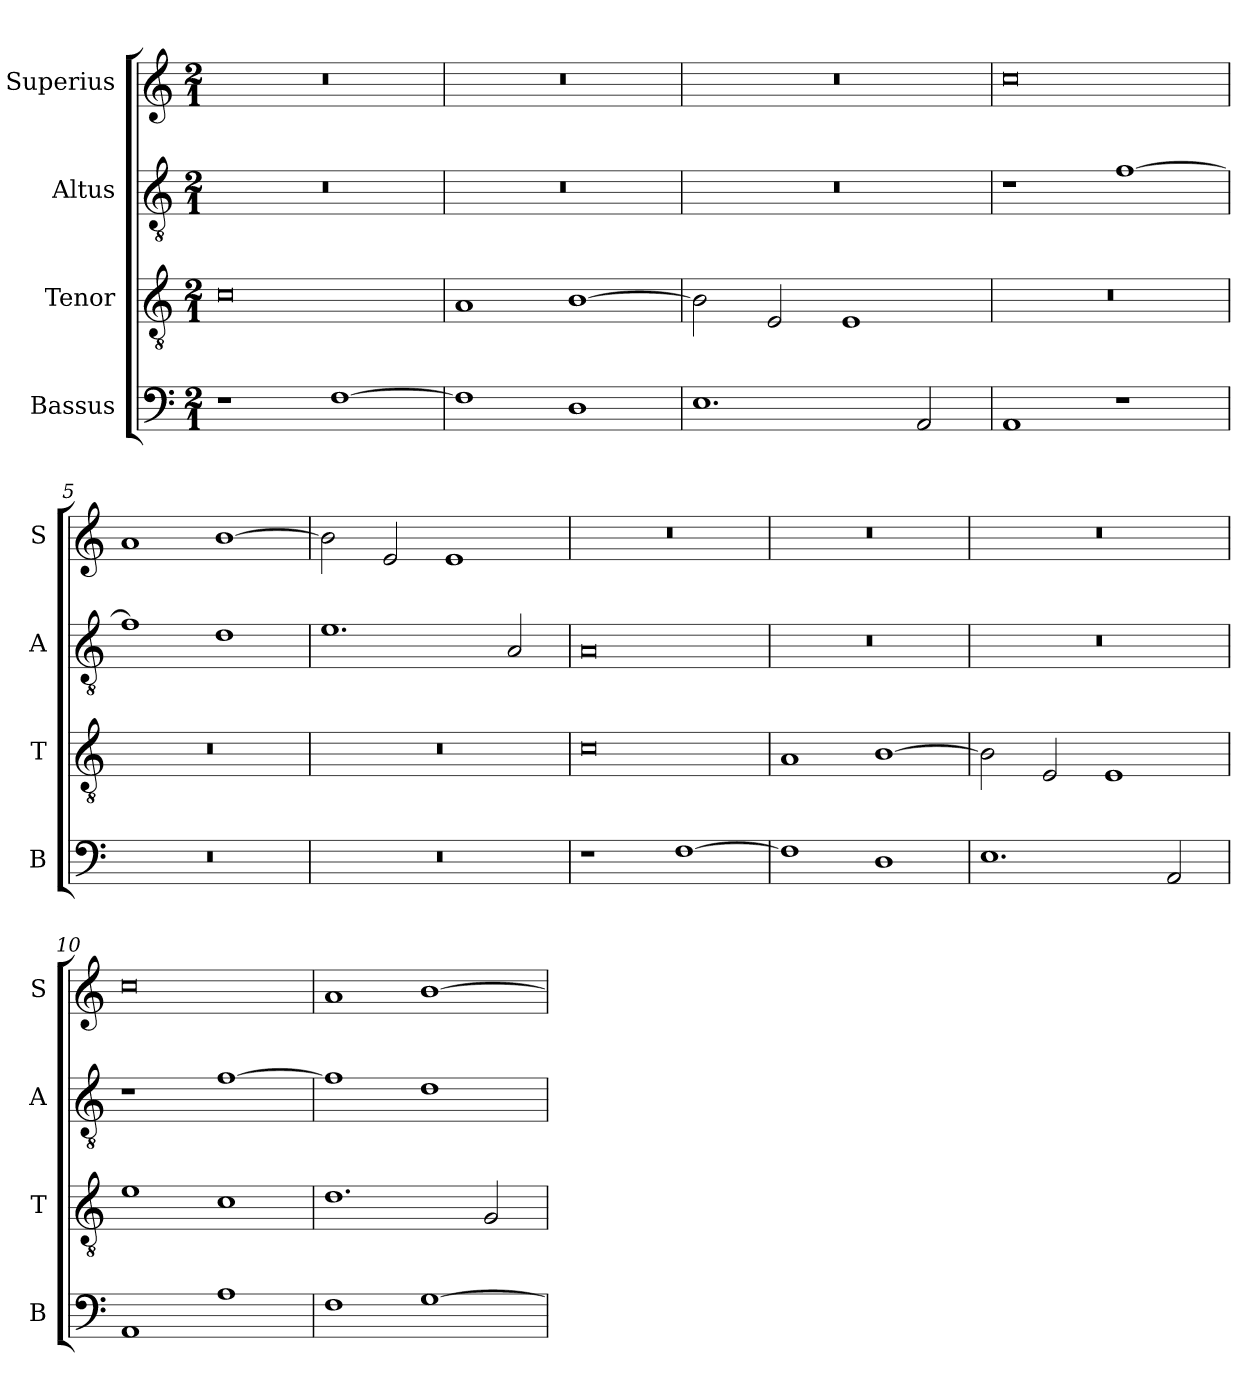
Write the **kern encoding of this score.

**kern	**kern	**kern	**kern
*part4	*part3	*part2	*part1
*staff4	*staff3	*staff2	*staff1
*I"Bassus	*I"Tenor	*I"Altus	*I"Superius
*I'B	*I'T	*I'A	*I'S
*clefF4	*clefGv2	*clefGv2	*clefG2
*k[]	*k[]	*k[]	*k[]
*M2/1	*M2/1	*M2/1	*M2/1
=1	=1	=1	=1
1r	0c	0r	0r
[1F	.	.	.
=2	=2	=2	=2
1F]	1A	0r	0r
1D	[1B	.	.
=3	=3	=3	=3
1.E	2B\]	0r	0r
.	2E/	.	.
.	1E	.	.
2AA/	.	.	.
=4	=4	=4	=4
1AA	0r	1r	0cc
1r	.	[1f	.
=5	=5	=5	=5
0r	0r	1f]	1a
.	.	1d	[1b
=6	=6	=6	=6
0r	0r	1.e	2b\]
.	.	.	2e/
.	.	.	1e
.	.	2A/	.
=7	=7	=7	=7
1r	0c	0A	0r
[1F	.	.	.
=8	=8	=8	=8
1F]	1A	0r	0r
1D	[1B	.	.
=9	=9	=9	=9
1.E	2B\]	0r	0r
.	2E/	.	.
.	1E	.	.
2AA/	.	.	.
=10	=10	=10	=10
1AA	1e	1r	0cc
1A	1c	[1f	.
=11	=11	=11	=11
1F	1.d	1f]	1a
[1G	.	1d	[1b
.	2G/	.	.
=	=	=	=
*-	*-	*-	*-
